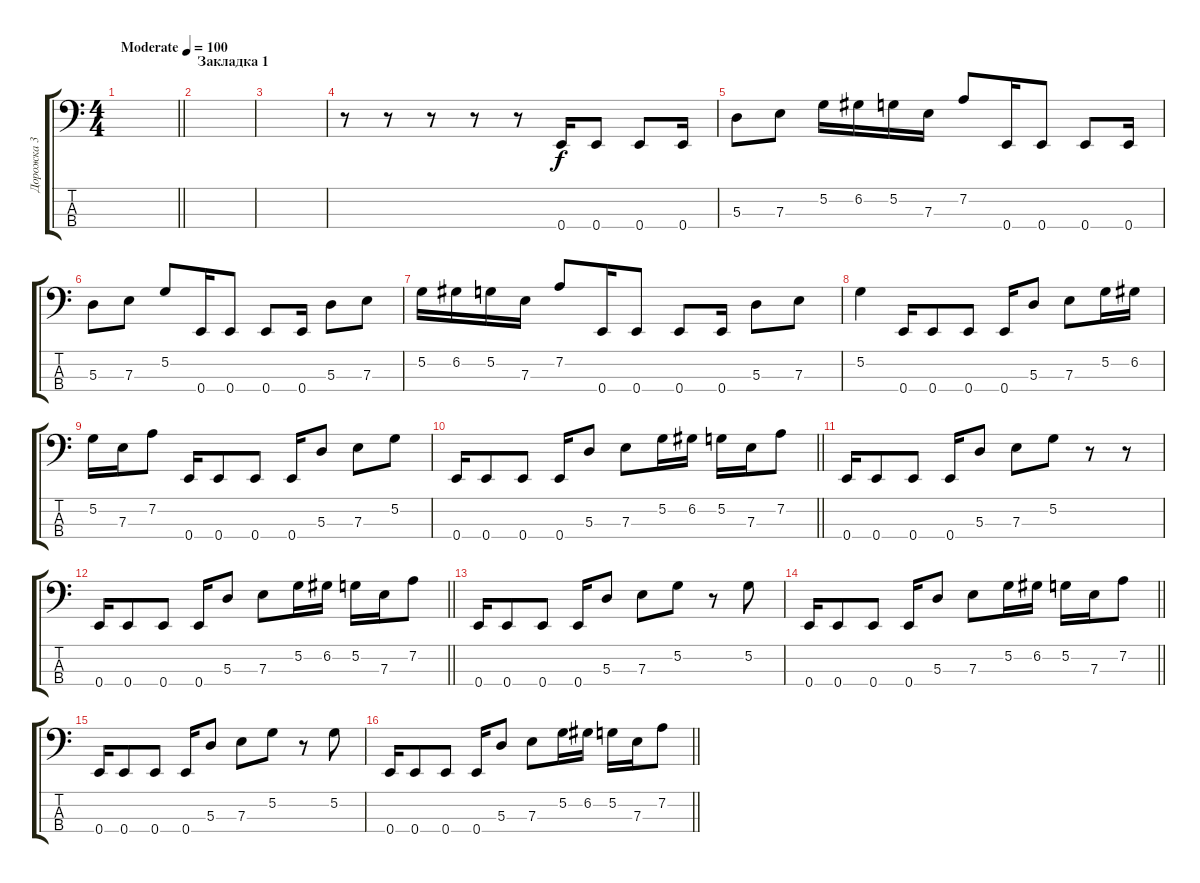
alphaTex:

\track ("Дорожка 3" "Дорожка 3") {instrument electricbassfinger}
\staff {score tabs}
\tuning (G2 D2 A1 E1) {hide}
\ts (4 4)
\tempo (100 "Moderate")
\clef f4
\barLineRight lightlight
\ks c
|
\section ("" "Закладка 1")
|
|
r.8 r.8 r.8 r.8 r.8 0.4.16 0.4.8 0.4.8 0.4.16 |
5.3.8 7.3.8 5.2.16 6.2.16 5.2.16 7.3.16 7.2.8 0.4.16 0.4.8 0.4.8 0.4.16 |
5.3.8 7.3.8 5.2.8 0.4.16 0.4.8 0.4.8 0.4.16 5.3.8 7.3.8 |
5.2.16 6.2.16 5.2.16 7.3.16 7.2.8 0.4.16 0.4.8 0.4.8 0.4.16 5.3.8 7.3.8 |
5.2.4 0.4.16 0.4.8 0.4.8 0.4.16 5.3.8 7.3.8 5.2.16 6.2.16 |
5.2.16 7.3.16 7.2.8 0.4.16 0.4.8 0.4.8 0.4.16 5.3.8 7.3.8 5.2.8 |
\barLineRight lightlight
0.4.16 0.4.8 0.4.8 0.4.16 5.3.8 7.3.8 5.2.16 6.2.16 5.2.16 7.3.16 7.2.8 |
0.4.16 0.4.8 0.4.8 0.4.16 5.3.8 7.3.8 5.2.8 r.8 r.8 |
\barLineRight lightlight
0.4.16 0.4.8 0.4.8 0.4.16 5.3.8 7.3.8 5.2.16 6.2.16 5.2.16 7.3.16 7.2.8 |
0.4.16 0.4.8 0.4.8 0.4.16 5.3.8 7.3.8 5.2.8 r.8 5.2.8 |
\barLineRight lightlight
0.4.16 0.4.8 0.4.8 0.4.16 5.3.8 7.3.8 5.2.16 6.2.16 5.2.16 7.3.16 7.2.8 |
0.4.16 0.4.8 0.4.8 0.4.16 5.3.8 7.3.8 5.2.8 r.8 5.2.8 |
\barLineRight lightlight
0.4.16 0.4.8 0.4.8 0.4.16 5.3.8 7.3.8 5.2.16 6.2.16 5.2.16 7.3.16 7.2.8
